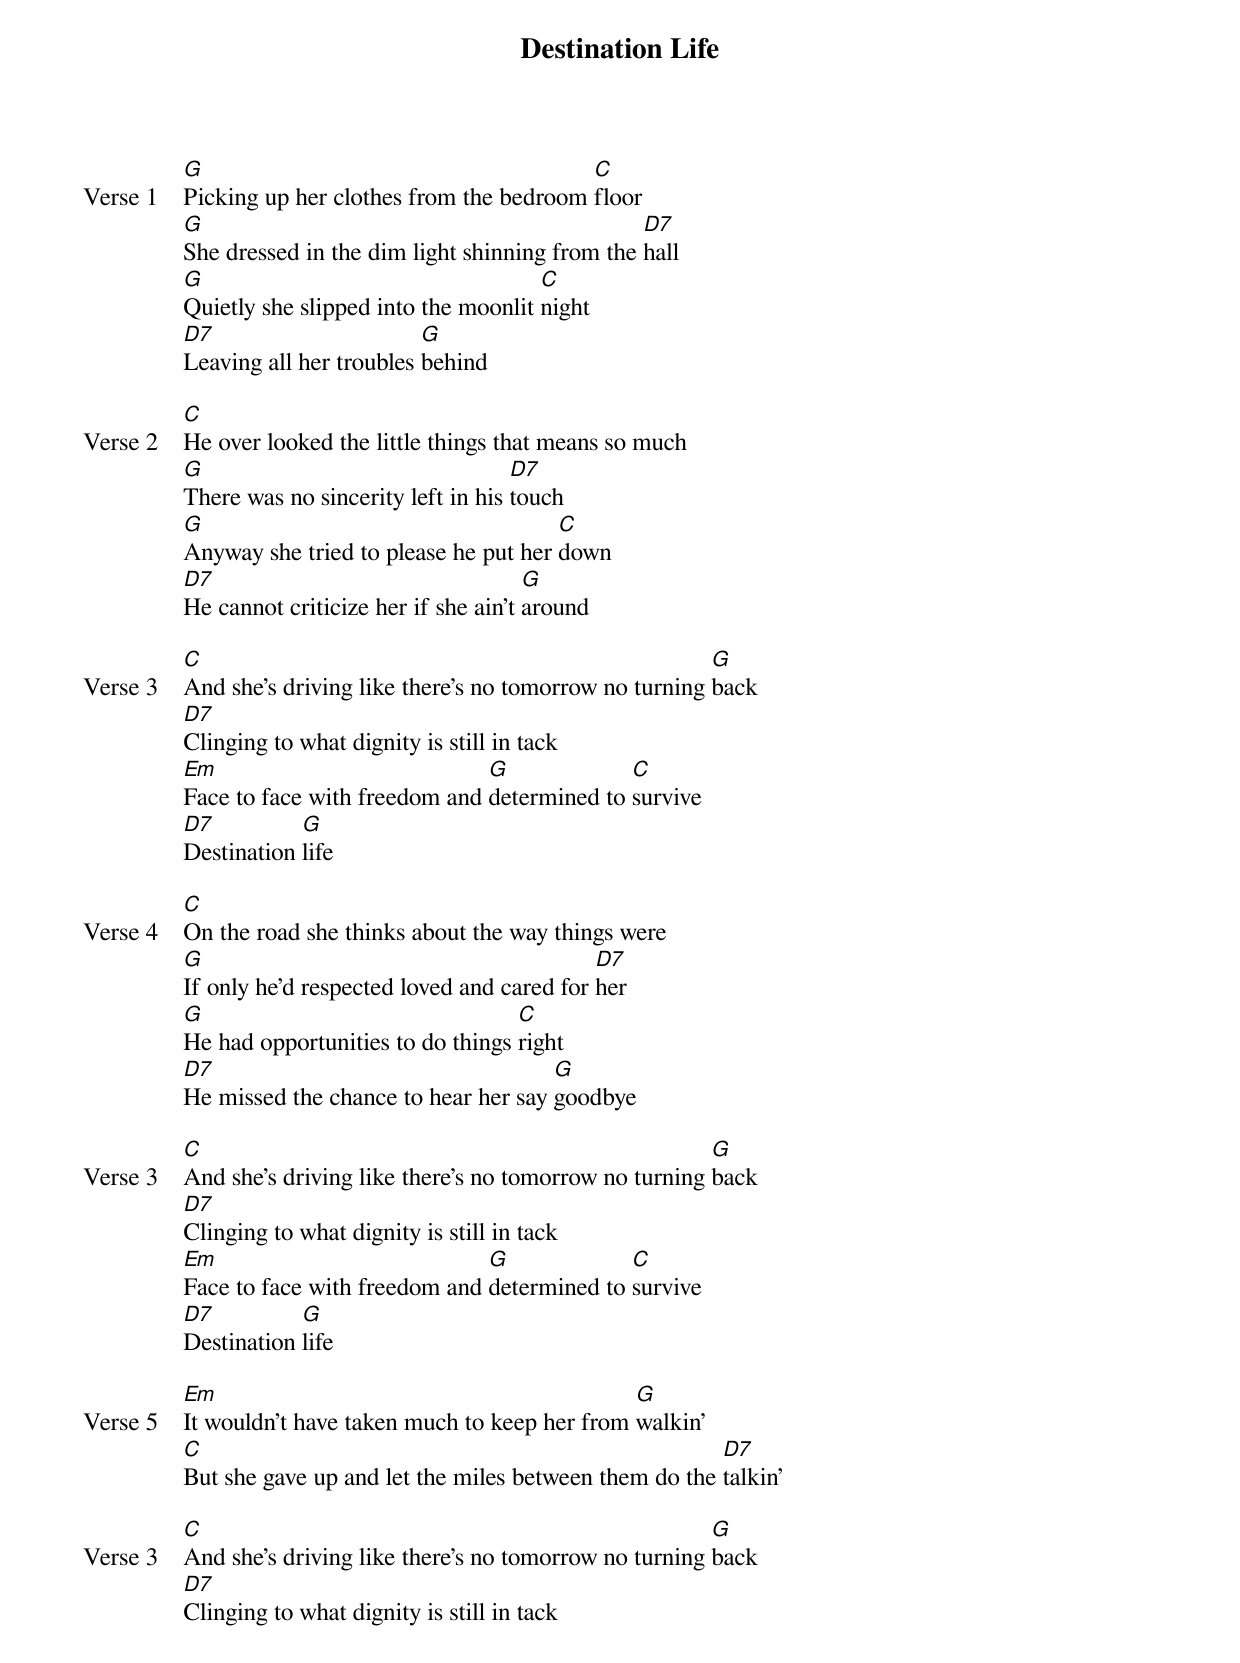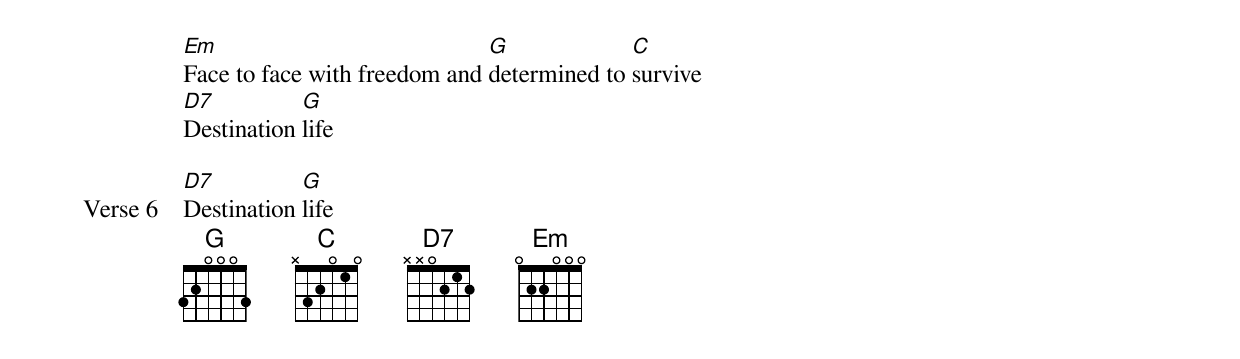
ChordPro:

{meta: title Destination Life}
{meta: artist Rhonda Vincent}
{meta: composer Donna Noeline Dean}
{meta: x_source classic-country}
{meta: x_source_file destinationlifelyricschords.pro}
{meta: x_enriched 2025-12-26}

{start_of_verse: Verse 1}
[G]Picking up her clothes from the bedroom [C]floor
[G]She dressed in the dim light shinning from the [D7]hall
[G]Quietly she slipped into the moonlit [C]night
[D7]Leaving all her troubles [G]behind
{end_of_verse}

{start_of_verse: Verse 2}
[C]He over looked the little things that means so much
[G]There was no sincerity left in his [D7]touch
[G]Anyway she tried to please he put her [C]down
[D7]He cannot criticize her if she ain't [G]around
{end_of_verse}

{start_of_verse: Verse 3}
[C]And she's driving like there's no tomorrow no turning [G]back
[D7]Clinging to what dignity is still in tack
[Em]Face to face with freedom and [G]determined to [C]survive
[D7]Destination [G]life
{end_of_verse}

{start_of_verse: Verse 4}
[C]On the road she thinks about the way things were
[G]If only he'd respected loved and cared for [D7]her
[G]He had opportunities to do things [C]right
[D7]He missed the chance to hear her say [G]goodbye
{end_of_verse}

{start_of_verse: Verse 3}
[C]And she's driving like there's no tomorrow no turning [G]back
[D7]Clinging to what dignity is still in tack
[Em]Face to face with freedom and [G]determined to [C]survive
[D7]Destination [G]life
{end_of_verse}

{start_of_verse: Verse 5}
[Em]It wouldn't have taken much to keep her from [G]walkin'
[C]But she gave up and let the miles between them do the [D7]talkin'
{end_of_verse}

{start_of_verse: Verse 3}
[C]And she's driving like there's no tomorrow no turning [G]back
[D7]Clinging to what dignity is still in tack
[Em]Face to face with freedom and [G]determined to [C]survive
[D7]Destination [G]life
{end_of_verse}

{start_of_verse: Verse 6}
[D7]Destination [G]life
{end_of_verse}
